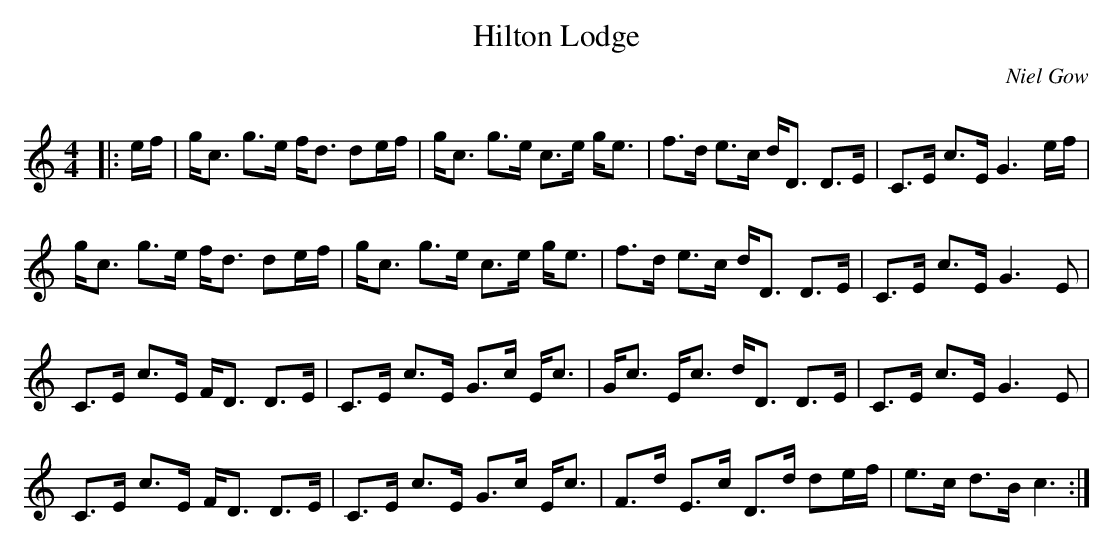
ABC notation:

X:1
T: Hilton Lodge
C:Niel Gow
Q: 128
K:C
M:4/4
L:1/16
|:ef|gc3 g3e fd3 d2ef|gc3 g3e c3e ge3|f3d e3c dD3 D3E|C3E c3E G6ef|
gc3 g3e fd3 d2ef|gc3 g3e c3e ge3|f3d e3c dD3 D3E|C3E c3E G6E2|
C3E c3E FD3 D3E|C3E c3E G3c Ec3|Gc3 Ec3 dD3 D3E|C3E c3E G6E2|
C3E c3E FD3 D3E|C3E c3E G3c Ec3|F3d E3c D3d d2ef|e3c d3B c6:|
